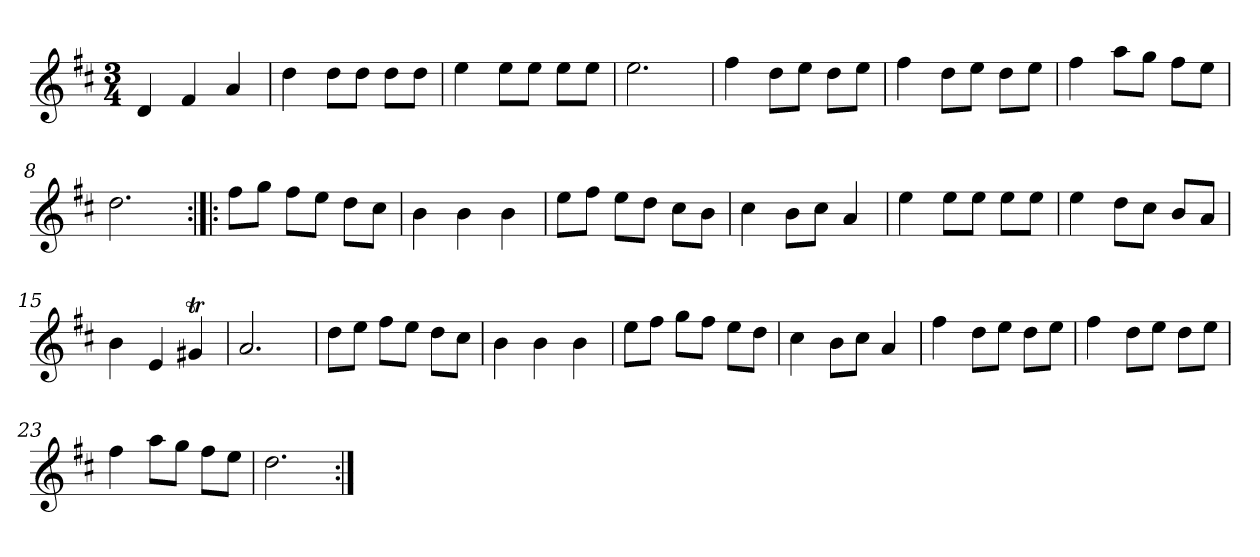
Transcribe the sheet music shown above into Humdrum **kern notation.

**kern
*part1
*staff1
*clefG2
*k[f#c#]
*D:
*M3/4
*MM138
=1
4d
4f#
4a
=2
4dd
8dd\L
8dd\J
8dd\L
8dd\J
=3
4ee
8ee\L
8ee\J
8ee\L
8ee\J
=4
2.ee
=5
4ff#
8dd\L
8ee\J
8dd\L
8ee\J
=6
4ff#
8dd\L
8ee\J
8dd\L
8ee\J
=7
4ff#
8aa\L
8gg\J
8ff#\L
8ee\J
=8
2.dd
=9:|!|:
8ff#\L
8gg\J
8ff#\L
8ee\J
8dd\L
8cc#\J
=10
4b
4b
4b
=11
8ee\L
8ff#\J
8ee\L
8dd\J
8cc#\L
8b\J
=12
4cc#
8b\L
8cc#\J
4a
=13
4ee
8ee\L
8ee\J
8ee\L
8ee\J
=14
4ee
8dd\L
8cc#\J
8b/L
8a/J
=15
4b
4e
4g#Xt
=16
2.a
=17
8dd\L
8ee\J
8ff#\L
8ee\J
8dd\L
8cc#\J
=18
4b
4b
4b
=19
8ee\L
8ff#\J
8gg\L
8ff#\J
8ee\L
8dd\J
=20
4cc#
8b\L
8cc#\J
4a
=21
4ff#
8dd\L
8ee\J
8dd\L
8ee\J
=22
4ff#
8dd\L
8ee\J
8dd\L
8ee\J
=23
4ff#
8aa\L
8gg\J
8ff#\L
8ee\J
=24
2.dd
=:|!
*-
